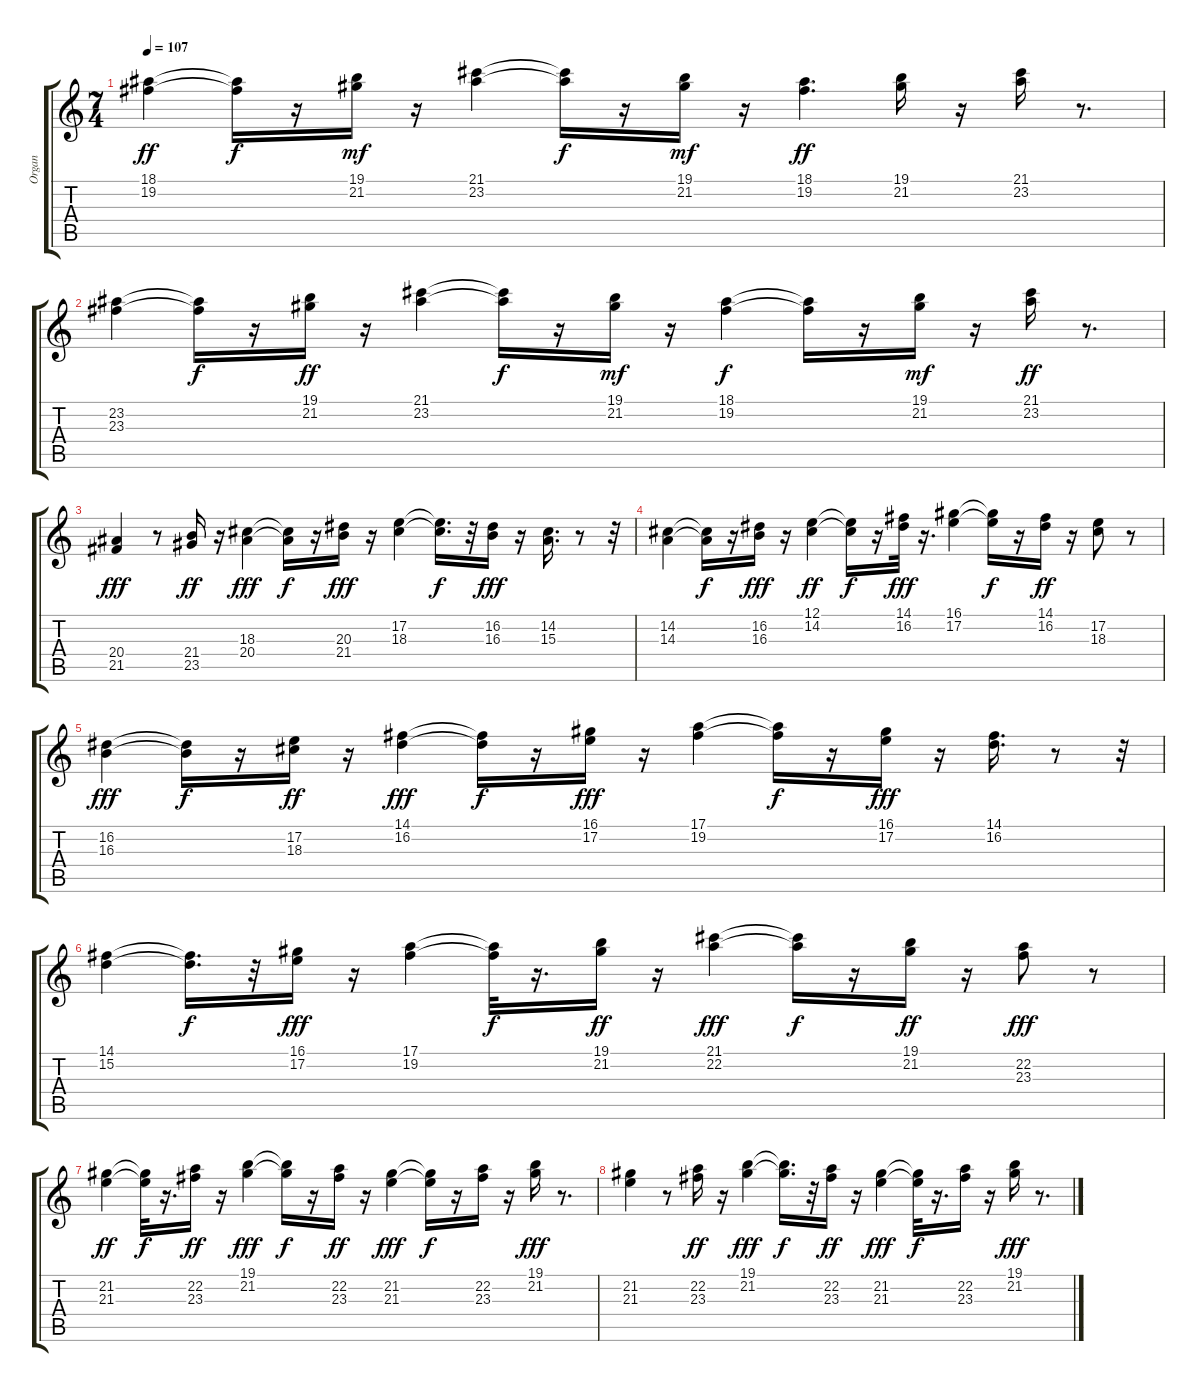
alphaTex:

\track ("Organ" "Organ") {instrument rockorgan}
\staff {score tabs}
\tuning (E4 B3 G3 D3 A2 E2) {hide}
\ts (7 4)
\tempo 107
\clef g2
\ks c
(18.1 19.2).4{dy ff volume 9} (18.1{t} 19.2{t}).16{dy f} r.16 (19.1 21.2).16{dy mf volume 9} r.16 (21.1 23.2).4{volume 9} (21.1{t} 23.2{t}).16{dy f} r.16 (19.1 21.2).16{dy mf volume 10} r.16 (18.1 19.2).4{d dy ff} (19.1 21.2).16{volume 10} r.16 (21.1 23.2).16{volume 10} r.8{d} |
(23.2 23.3).4{volume 10} (23.2{t} 23.3{t}).16{dy f} r.16 (19.1 21.2).16{dy ff volume 10} r.16 (21.1 23.2).4{volume 10} (21.1{t} 23.2{t}).16{dy f} r.16 (19.1 21.2).16{dy mf volume 11} r.16 (18.1 19.2).4{dy f volume 11} (18.1{t} 19.2{t}).16 r.16 (19.1 21.2).16{dy mf volume 11} r.16 (21.1 23.2).16{dy ff volume 11} r.8{d} |
(20.4 21.5).4{dy fff volume 11} r.8 (21.4 23.5).16{dy ff} r.16 (18.3 20.4).4{dy fff} (18.3{t} 20.4{t}).16{dy f} r.16 (20.3 21.4).16{dy fff} r.16 (17.2 18.3).4 (17.2{t} 18.3{t}).16{d dy f} r.32 (16.2 16.3).16{dy fff} r.16 (14.2 15.3).16{d} r.8 r.32 |
(14.2 14.3).4 (14.2{t} 14.3{t}).16{dy f} r.16 (16.2 16.3).16{dy fff} r.16 (12.1 14.2).4{dy ff} (12.1{t} 14.2{t}).16{dy f} r.16 (14.1 16.2).32{dy fff} r.16{d} (16.1 17.2).4 (16.1{t} 17.2{t}).16{dy f} r.16 (14.1 16.2).16{dy ff} r.16 (17.2 18.3).8 r.8 |
(16.2 16.3).4{dy fff} (16.2{t} 16.3{t}).16{dy f} r.16 (17.2 18.3).16{dy ff} r.16 (14.1 16.2).4{dy fff} (14.1{t} 16.2{t}).16{dy f} r.16 (16.1 17.2).16{dy fff} r.16 (17.1 19.2).4 (17.1{t} 19.2{t}).16{dy f} r.16 (16.1 17.2).16{dy fff} r.16 (14.1 16.2).16{d} r.8 r.32 |
(14.1 15.2).4 (14.1{t} 15.2{t}).16{d dy f} r.32 (16.1 17.2).16{dy fff} r.16 (17.1 19.2).4 (17.1{t} 19.2{t}).32{dy f} r.16{d} (19.1 21.2).16{dy ff} r.16 (21.1 22.2).4{dy fff} (21.1{t} 22.2{t}).16{dy f} r.16 (19.1 21.2).16{dy ff} r.16 (22.2 23.3).8{dy fff} r.8 |
(21.2 21.3).4{dy ff} (21.2{t} 21.3{t}).32{dy f} r.16{d} (22.2 23.3).16{dy ff} r.16 (19.1 21.2).4{dy fff} (19.1{t} 21.2{t}).16{dy f} r.16 (22.2 23.3).16{dy ff} r.16 (21.2 21.3).4{dy fff} (21.2{t} 21.3{t}).16{dy f} r.16 (22.2 23.3).16 r.16 (19.1 21.2).16{dy fff} r.8{d} |
(21.2 21.3).4 r.8 (22.2 23.3).16{dy ff} r.16 (19.1 21.2).4{dy fff} (19.1{t} 21.2{t}).16{d dy f} r.32 (22.2 23.3).16{dy ff} r.16 (21.2 21.3).4{dy fff} (21.2{t} 21.3{t}).32{dy f} r.16{d} (22.2 23.3).16 r.16 (19.1 21.2).16{dy fff} r.8{d}
